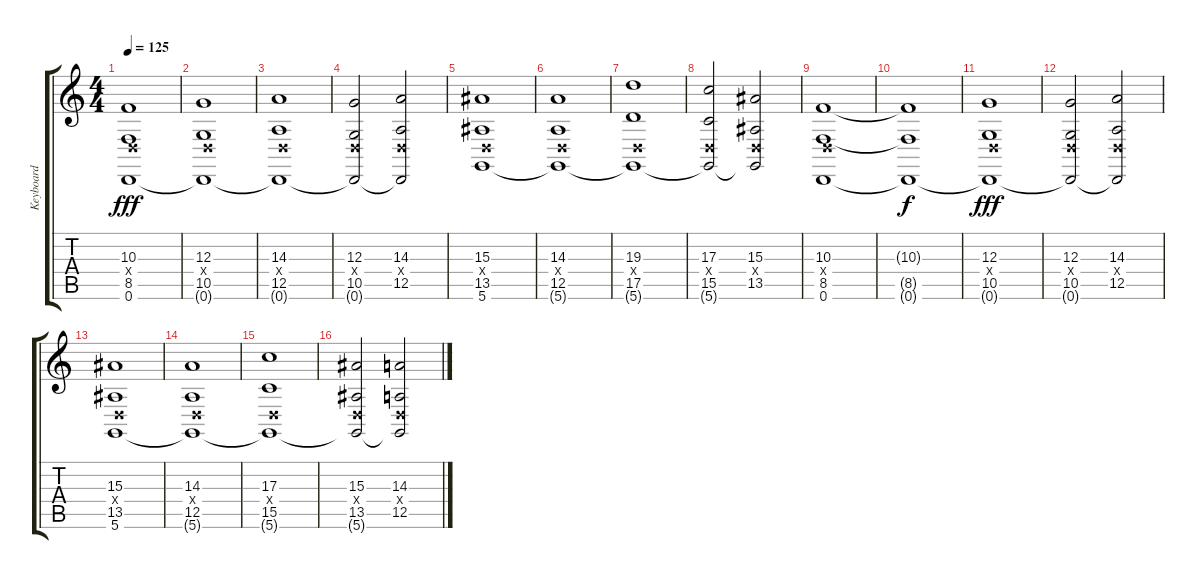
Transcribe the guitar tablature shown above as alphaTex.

\track ("Keyboard" "Keyboard") {instrument synthstrings2}
\staff {score tabs}
\tuning (E4 B3 G3 D3 A2 D2) {hide}
\ts (4 4)
\tempo 125
\clef g2
\ks c
(10.3 0.4{x} 8.5 0.6).1{dy fff} |
(12.3 0.4{x} 10.5 0.6{t}).1 |
(14.3 0.4{x} 12.5 0.6{t}).1 |
(12.3 0.4{x} 10.5 0.6{t}).2 (14.3 0.4{x} 12.5 0.6{t}).2 |
(15.3 0.4{x} 13.5 5.6).1 |
(14.3 0.4{x} 12.5 5.6{t}).1 |
(19.3 0.4{x} 17.5 5.6{t}).1 |
(17.3 0.4{x} 15.5 5.6{t}).2 (15.3 0.4{x} 13.5 5.6{t}).2 |
(10.3 0.4{x} 8.5 0.6).1 |
(10.3{t} 8.5{t} 0.6{t}).1{dy f} |
(12.3 0.4{x} 10.5 0.6{t}).1{dy fff} |
(12.3 0.4{x} 10.5 0.6{t}).2 (14.3 0.4{x} 12.5 0.6{t}).2 |
(15.3 0.4{x} 13.5 5.6).1 |
(14.3 0.4{x} 12.5 5.6{t}).1 |
(17.3 0.4{x} 15.5 5.6{t}).1 |
(15.3 0.4{x} 13.5 5.6{t}).2 (14.3 0.4{x} 12.5 5.6{t}).2
